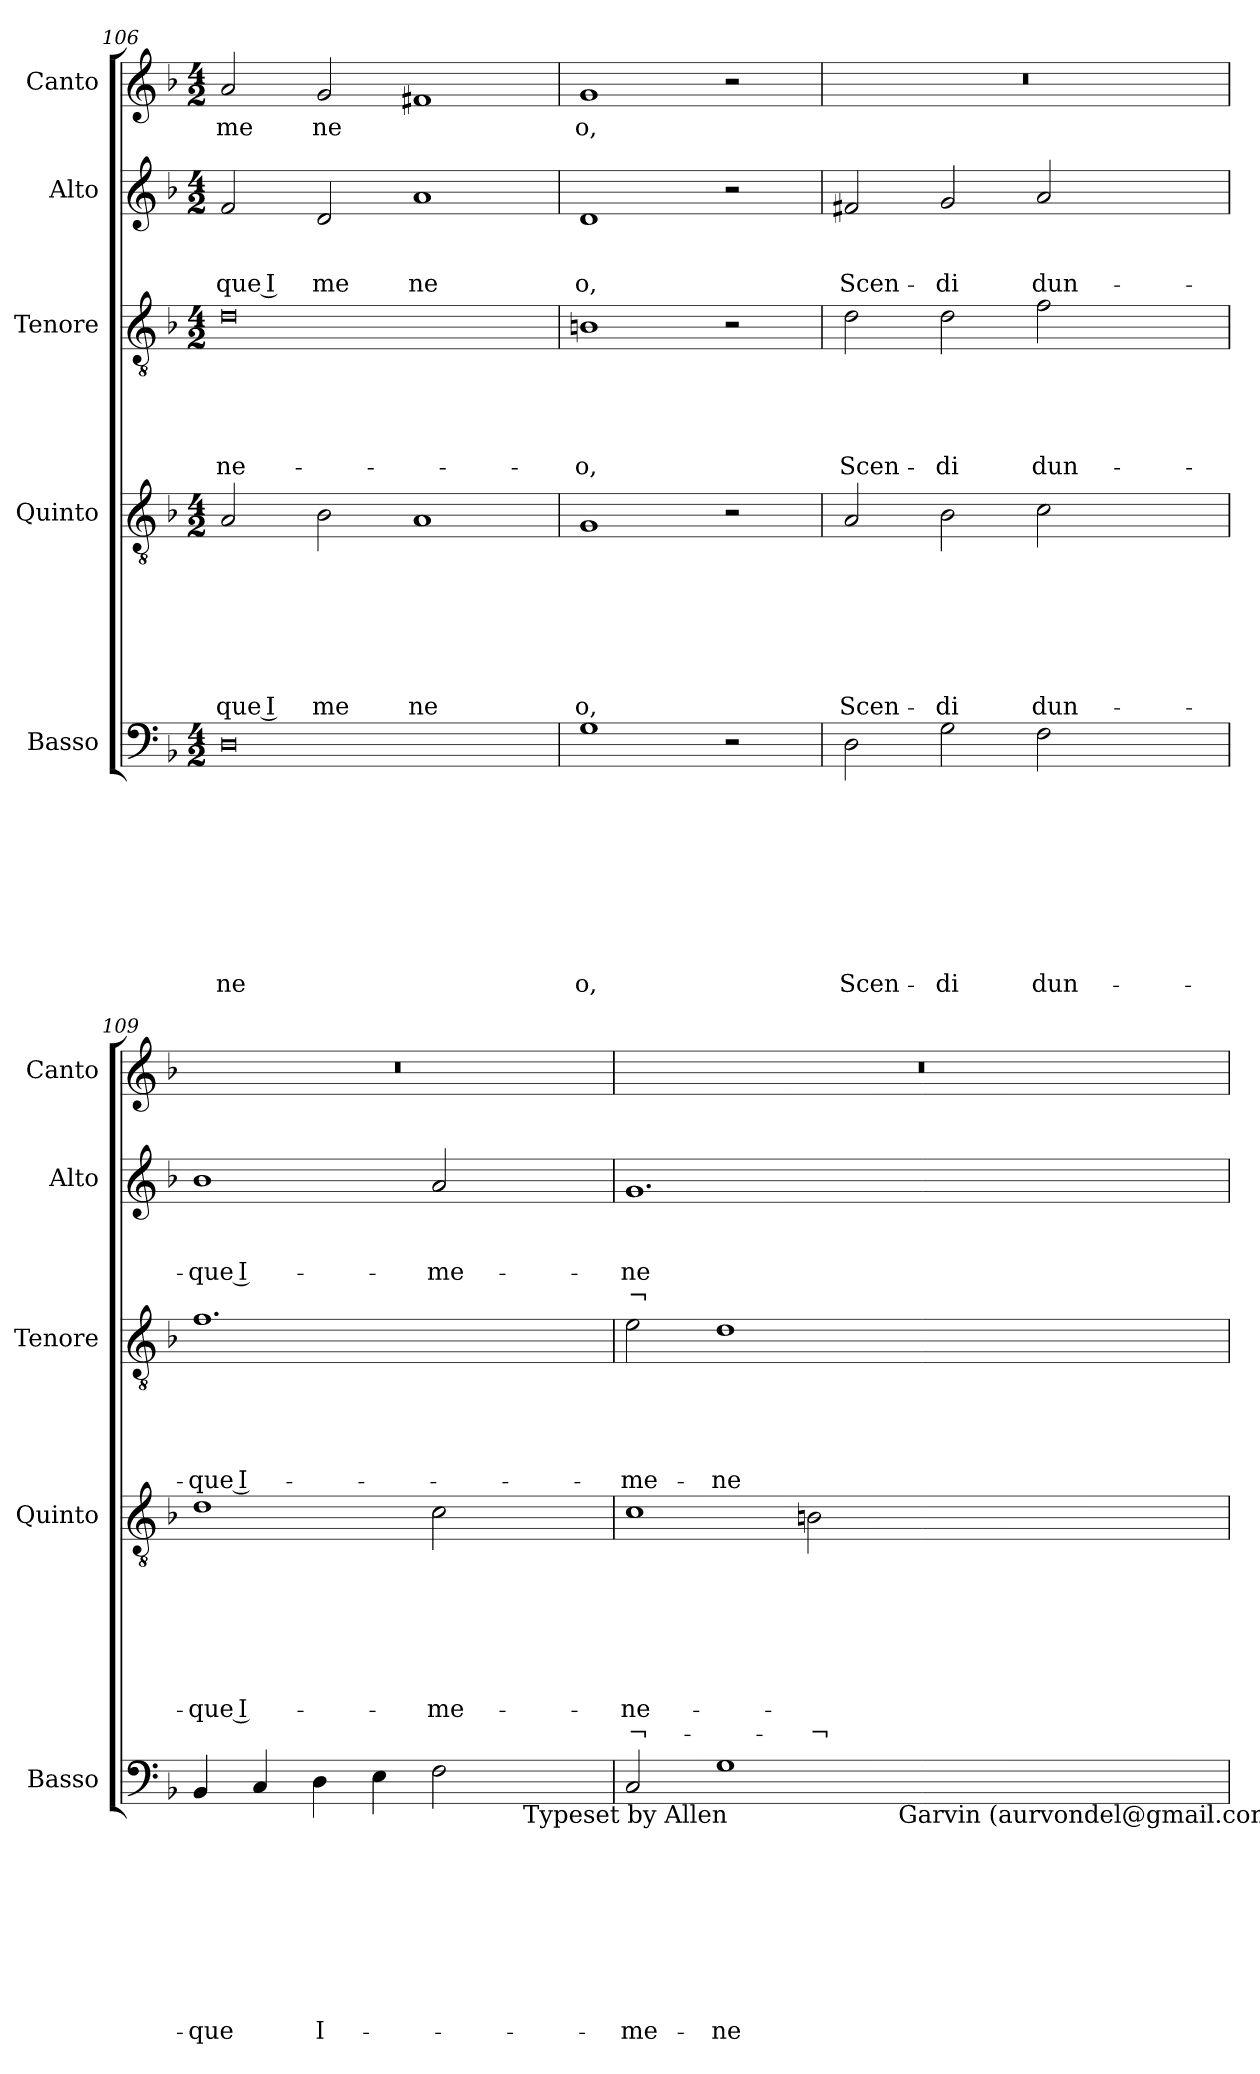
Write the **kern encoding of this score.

**kern	**text	**text	**text	**text	**text	**text	**text	**text	**text	**kern	**text	**text	**text	**text	**text	**text	**text	**text	**kern	**text	**text	**text	**text	**text	**kern	**text	**text	**text	**text	**kern	**text
*part5	*part5	*part5	*part5	*part5	*part5	*part5	*part5	*part5	*part5	*part4	*part4	*part4	*part4	*part4	*part4	*part4	*part4	*part4	*part3	*part3	*part3	*part3	*part3	*part3	*part2	*part2	*part2	*part2	*part2	*part1	*part1
*staff5	*staff5	*staff5	*staff5	*staff5	*staff5	*staff5	*staff5	*staff5	*staff5	*staff4	*staff4	*staff4	*staff4	*staff4	*staff4	*staff4	*staff4	*staff4	*staff3	*staff3	*staff3	*staff3	*staff3	*staff3	*staff2	*staff2	*staff2	*staff2	*staff2	*staff1	*staff1
*I"Basso	*	*	*	*	*	*	*	*	*	*I"Quinto	*	*	*	*	*	*	*	*	*I"Tenore	*	*	*	*	*	*I"Alto	*	*	*	*	*I"Canto	*
*I'Basso	*	*	*	*	*	*	*	*	*	*I'Quinto	*	*	*	*	*	*	*	*	*I'Tenore	*	*	*	*	*	*I'Alto	*	*	*	*	*I'Canto	*
*clefF4	*	*	*	*	*	*	*	*	*	*clefGv2	*	*	*	*	*	*	*	*	*clefGv2	*	*	*	*	*	*clefG2	*	*	*	*	*clefG2	*
*k[b-]	*	*	*	*	*	*	*	*	*	*k[b-]	*	*	*	*	*	*	*	*	*k[b-]	*	*	*	*	*	*k[b-]	*	*	*	*	*k[b-]	*
*F:	*	*	*	*	*	*	*	*	*	*F:	*	*	*	*	*	*	*	*	*F:	*	*	*	*	*	*F:	*	*	*	*	*F:	*
*M4/2	*	*	*	*	*	*	*	*	*	*M4/2	*	*	*	*	*	*	*	*	*M4/2	*	*	*	*	*	*M4/2	*	*	*	*	*M4/2	*
=106	=106	=106	=106	=106	=106	=106	=106	=106	=106	=106	=106	=106	=106	=106	=106	=106	=106	=106	=106	=106	=106	=106	=106	=106	=106	=106	=106	=106	=106	=106	=106
!	!	!	!	!	!	!	!	!	!LO:LY:b	!	!	!	!	!	!	!	!LO:LY:b	!	!	!	!	!	!	!LO:LY:b	!	!	!	!LO:LY:b	!	!	!LO:LY:b
0D	.	.	.	.	.	.	.	.	ne	2A/	.	.	.	.	.	.	que I	.	0d	.	.	.	.	-ne-	2f/	.	.	que I	.	2a/	me
!	!	!	!	!	!	!	!	!	!	!	!	!	!	!	!	!	!LO:LY:b	!	!	!	!	!	!	!	!	!	!	!LO:LY:b	!	!	!LO:LY:b
.	.	.	.	.	.	.	.	.	.	2B-\	.	.	.	.	.	.	me	.	.	.	.	.	.	.	2d/	.	.	me	.	2g/	ne
!	!	!	!	!	!	!	!	!	!	!	!	!	!	!	!	!	!LO:LY:b	!	!	!	!	!	!	!	!	!	!	!LO:LY:b	!	!	!
.	.	.	.	.	.	.	.	.	.	1A	.	.	.	.	.	.	ne	.	.	.	.	.	.	.	1a	.	.	ne	.	1f#	.
!!LO:LB:g=z
=107	=107	=107	=107	=107	=107	=107	=107	=107	=107	=107	=107	=107	=107	=107	=107	=107	=107	=107	=107	=107	=107	=107	=107	=107	=107	=107	=107	=107	=107	=107	=107
!	!	!	!	!	!	!	!	!	!LO:LY:b	!	!	!	!	!	!	!	!LO:LY:b	!	!	!	!	!	!	!LO:LY:b	!	!	!	!LO:LY:b	!	!	!LO:LY:b
1G	.	.	.	.	.	.	.	.	o,	1G	.	.	.	.	.	.	o,	.	1Bn	.	.	.	.	-o,	1d	.	.	o,	.	1g	o,
2r	.	.	.	.	.	.	.	.	.	2r	.	.	.	.	.	.	.	.	2r	.	.	.	.	.	2r	.	.	.	.	2r	.
=108	=108	=108	=108	=108	=108	=108	=108	=108	=108	=108	=108	=108	=108	=108	=108	=108	=108	=108	=108	=108	=108	=108	=108	=108	=108	=108	=108	=108	=108	=108	=108
!	!	!	!	!	!	!	!	!	!LO:LY:b	!	!	!	!	!	!	!	!LO:LY:b	!	!	!	!	!	!	!LO:LY:b	!	!	!	!LO:LY:b	!	!LO:N:vis=1	!
2D\	.	.	.	.	.	.	.	.	Scen-	2A/	.	.	.	.	.	.	Scen-	.	2d\	.	.	.	.	Scen-	2f#X/	.	.	Scen-	.	0r	.
!	!	!	!	!	!	!	!	!	!LO:LY:b	!	!	!	!	!	!	!	!LO:LY:b	!	!	!	!	!	!	!LO:LY:b	!	!	!	!LO:LY:b	!	!	!
2G\	.	.	.	.	.	.	.	.	-di	2B-\	.	.	.	.	.	.	-di	.	2d\	.	.	.	.	-di	2g/	.	.	-di	.	.	.
!	!	!	!	!	!	!	!	!	!LO:LY:b	!	!	!	!	!	!	!	!LO:LY:b	!	!	!	!	!	!	!LO:LY:b	!	!	!	!LO:LY:b	!	!	!
2F\	.	.	.	.	.	.	.	.	dun-	2c\	.	.	.	.	.	.	dun-	.	2f\	.	.	.	.	dun-	2a/	.	.	dun-	.	.	.
2ryy	.	.	.	.	.	.	.	.	.	2ryy	.	.	.	.	.	.	.	.	2ryy	.	.	.	.	.	2ryy	.	.	.	.	.	.
=109	=109	=109	=109	=109	=109	=109	=109	=109	=109	=109	=109	=109	=109	=109	=109	=109	=109	=109	=109	=109	=109	=109	=109	=109	=109	=109	=109	=109	=109	=109	=109
!	!	!	!	!	!	!	!	!	!LO:LY:b	!	!	!	!	!	!	!	!LO:LY:b	!	!	!	!	!	!	!LO:LY:b	!	!	!	!LO:LY:b	!	!LO:N:vis=1	!
4BB-/	.	.	.	.	.	.	.	.	-que	1d	.	.	.	.	.	.	-que I-	.	1.f	.	.	.	.	-que I-	1b-	.	.	-que I-	.	0r	.
4C/	.	.	.	.	.	.	.	.	.	.	.	.	.	.	.	.	.	.	.	.	.	.	.	.	.	.	.	.	.	.	.
!	!	!	!	!	!	!	!	!	!LO:LY:b:rj	!	!	!	!	!	!	!	!	!	!	!	!	!	!	!	!	!	!	!	!	!	!
4D\	.	.	.	.	.	.	.	.	I-	.	.	.	.	.	.	.	.	.	.	.	.	.	.	.	.	.	.	.	.	.	.
4E\	.	.	.	.	.	.	.	.	.	.	.	.	.	.	.	.	.	.	.	.	.	.	.	.	.	.	.	.	.	.	.
!	!	!	!	!	!	!	!	!	!	!	!	!	!	!	!	!	!LO:LY:b	!	!	!	!	!	!	!	!	!	!	!LO:LY:b	!	!	!
2F\	.	.	.	.	.	.	.	.	.	2c\	.	.	.	.	.	.	-me-	.	.	.	.	.	.	.	2a/	.	.	-me-	.	.	.
!LO:TX:b:t=Typeset by Allen	!	!	!	!	!	!	!	!	!	!	!	!	!	!	!	!	!	!	!	!	!	!	!	!	!	!	!	!	!	!	!
2ryy	.	.	.	.	.	.	.	.	.	2ryy	.	.	.	.	.	.	.	.	2ryy	.	.	.	.	.	2ryy	.	.	.	.	.	.
=110	=110	=110	=110	=110	=110	=110	=110	=110	=110	=110	=110	=110	=110	=110	=110	=110	=110	=110	=110	=110	=110	=110	=110	=110	=110	=110	=110	=110	=110	=110	=110
!	!	!	!	!	!	!	!	!	!LO:LY:b	!	!	!	!	!	!	!	!LO:LY:b	!LO:LY:b	!	!	!	!	!	!LO:LY:b	!	!	!	!LO:LY:b	!LO:LY:b	!LO:N:vis=1	!
2C/	.	.	.	.	.	.	.	.	-me-	1c	.	.	.	.	.	.	-ne-	-¬-	2e\	.	.	.	.	-me-	1.g	.	.	-ne-	-¬-	0r	.
!	!	!	!	!	!	!	!	!	!LO:LY:b	!	!	!	!	!	!	!	!	!	!	!	!	!	!	!LO:LY:b	!	!	!	!	!	!	!
1G	.	.	.	.	.	.	.	.	-ne-	.	.	.	.	.	.	.	.	.	1d	.	.	.	.	-ne-	.	.	.	.	.	.	.
!	!	!	!	!	!	!	!	!	!	!	!	!	!	!	!	!	!	!LO:LY:b:rj	!	!	!	!	!	!	!	!	!	!	!	!	!
.	.	.	.	.	.	.	.	.	.	2B\	.	.	.	.	.	.	.	-¬-	.	.	.	.	.	.	.	.	.	.	.	.	.
!LO:TX:b:t=Garvin (aurvondel@gmail.com)	!	!	!	!	!	!	!	!	!	!	!	!	!	!	!	!	!	!	!	!	!	!	!	!	!	!	!	!	!	!	!
2ryy	.	.	.	.	.	.	.	.	.	2ryy	.	.	.	.	.	.	.	.	2ryy	.	.	.	.	.	2ryy	.	.	.	.	.	.
=	=	=	=	=	=	=	=	=	=	=	=	=	=	=	=	=	=	=	=	=	=	=	=	=	=	=	=	=	=	=	=
*-	*-	*-	*-	*-	*-	*-	*-	*-	*-	*-	*-	*-	*-	*-	*-	*-	*-	*-	*-	*-	*-	*-	*-	*-	*-	*-	*-	*-	*-	*-	*-
